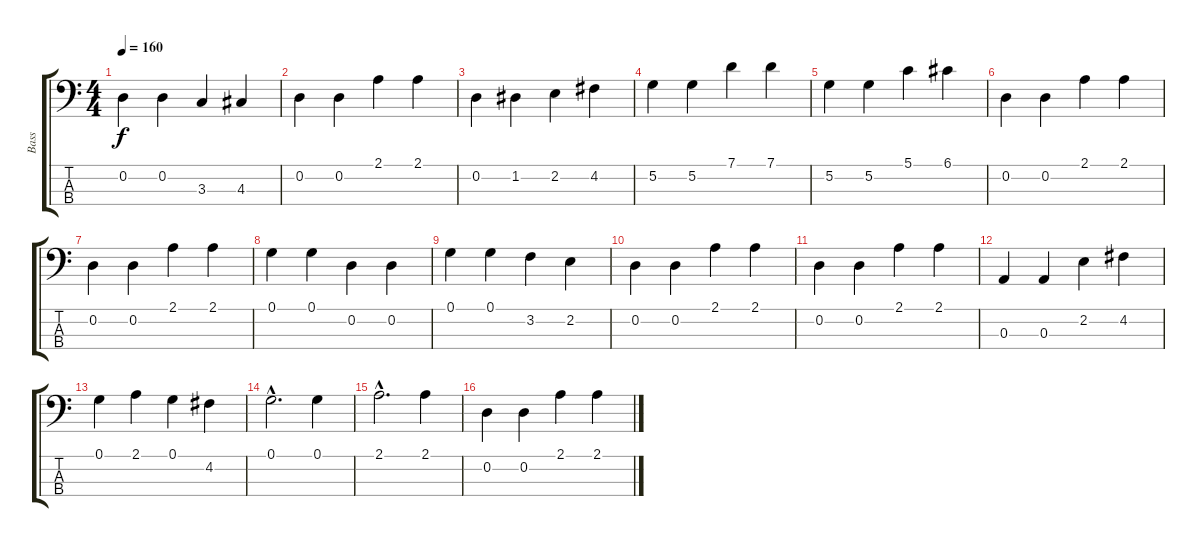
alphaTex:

\track ("Bass" "Bass") {instrument electricbassfinger}
\staff {score tabs}
\tuning (G2 D2 A1 E1) {hide}
\ts (4 4)
\tempo 160
\clef f4
\ks c
0.2.4{dy f} 0.2.4 3.3.4 4.3.4 |
0.2.4 0.2.4 2.1.4 2.1.4 |
0.2.4 1.2.4 2.2.4 4.2.4 |
5.2.4 5.2.4 7.1.4 7.1.4 |
5.2.4 5.2.4 5.1.4 6.1.4 |
0.2.4 0.2.4 2.1.4 2.1.4 |
0.2.4 0.2.4 2.1.4 2.1.4 |
0.1.4 0.1.4 0.2.4 0.2.4 |
0.1.4 0.1.4 3.2.4 2.2.4 |
0.2.4 0.2.4 2.1.4 2.1.4 |
0.2.4 0.2.4 2.1.4 2.1.4 |
0.3.4 0.3.4 2.2.4 4.2.4 |
0.1.4 2.1.4 0.1.4 4.2.4 |
0.1{hac}.2{d} 0.1.4 |
2.1{hac}.2{d} 2.1.4 |
0.2.4 0.2.4 2.1.4 2.1.4
